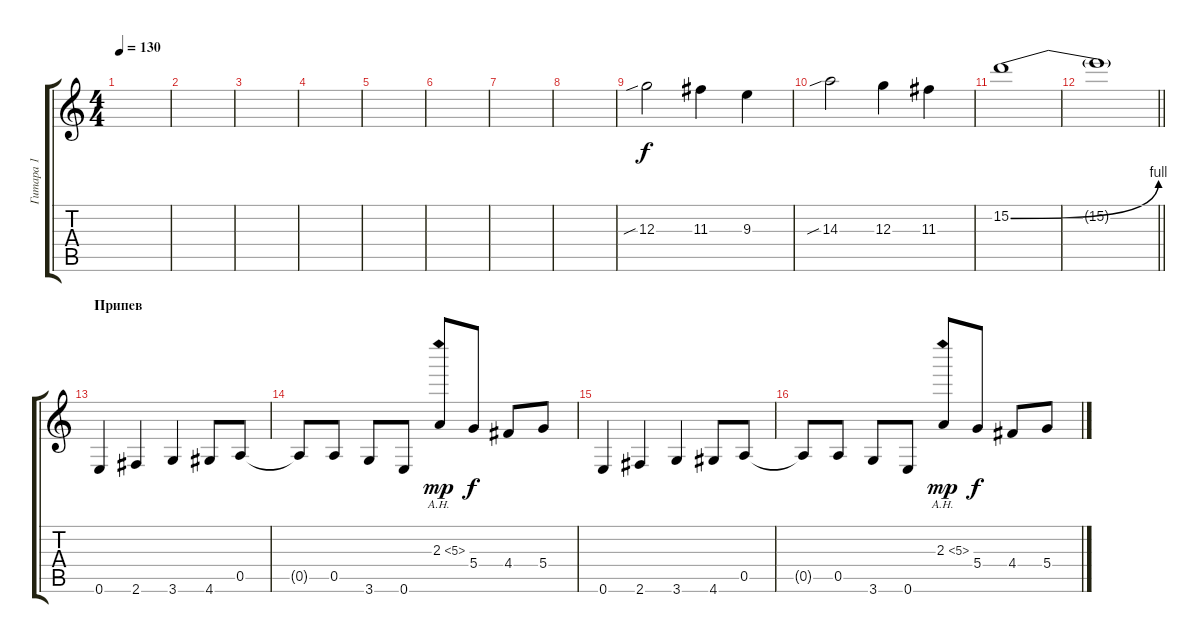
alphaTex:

\track ("Гитара 1" "Гитара 1") {instrument distortionguitar}
\staff {score tabs}
\tuning (E4 B3 G3 D3 A2 E2) {hide}
\ts (4 4)
\tempo 130
\clef g2
\ks c
|
|
|
|
|
|
|
|
12.3{sib}.2 11.3.4 9.3.4 |
14.3{sib}.2 12.3.4 11.3.4 |
15.2{be (bend 0 0 60 4)}.1 |
\barLineRight lightlight
15.2{t}.1 |
\section ("" "Припев")
0.6.4 2.6.4 3.6.4 4.6.8 0.5.8 |
0.5{t}.8 0.5.8 3.6.8 0.6.8 2.3{ah 3}.8{dy mp} 5.4.8{dy f} 4.4.8 5.4.8 |
0.6.4 2.6.4 3.6.4 4.6.8 0.5.8 |
0.5{t}.8 0.5.8 3.6.8 0.6.8 2.3{ah 3}.8{dy mp} 5.4.8{dy f} 4.4.8 5.4.8
